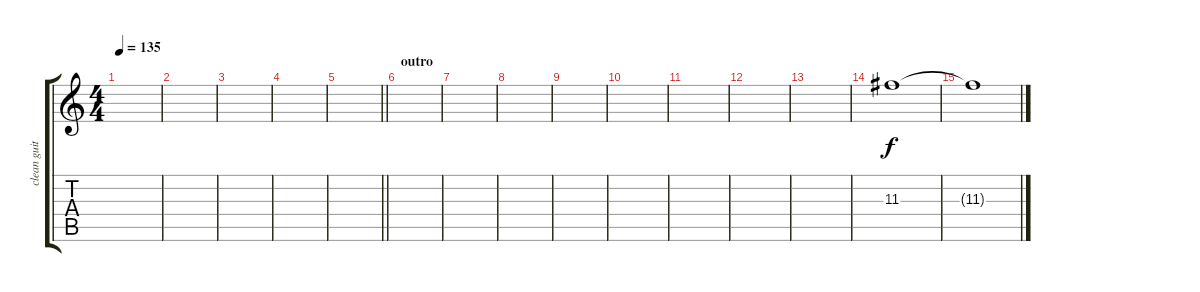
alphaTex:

\track ("clean guitar" "clean guit") {instrument electricguitarclean}
\staff {score tabs}
\tuning (E4 B3 G3 D3 A2 E2) {hide}
\ts (4 4)
\tempo 135
\clef g2
\ks c
|
|
|
|
\barLineRight lightlight
|
\section ("" "outro")
|
|
|
|
|
|
|
|
11.3.1 |
11.3{t}.1
